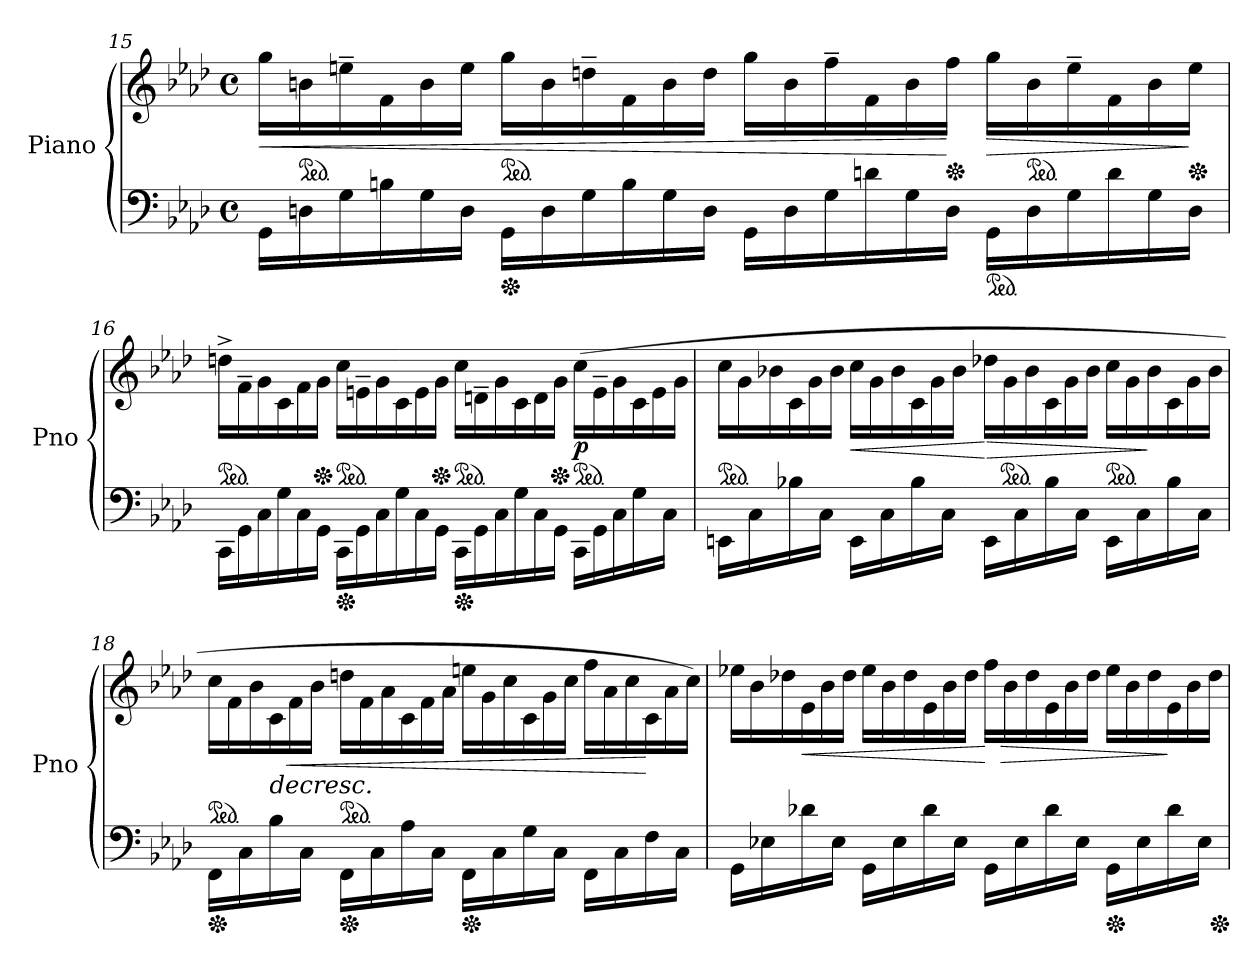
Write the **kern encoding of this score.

**kern	**kern	**dynam
*part1	*part1	*part1
*staff2	*staff1	*staff1/2
*I"Piano	*	*
*I'Pno	*	*
!!LO:LB:g=z
*clefF4	*clefG2	*
*k[b-e-a-d-]	*k[b-e-a-d-]	*
*A-:	*A-:	*
*M4/4	*M4/4	*
*met(c)	*met(c)	*
*Xtuplet	*Xtuplet	*
=15	=15	=15
!	!	!LO:HP:b
24GG\LL	24gg\LL	<
*	*ped	*
24Dn\	24bn\	.
24G\	24een~\	.
24Bn\	24f\	.
24G\	24b\	.
24D\JJ	24ee\JJ	.
*Xped	*	*
*	*ped	*
24GG\LL	24gg\LL	.
24D\	24b\	.
24G\	24ddn~\	.
24B\	24f\	.
24G\	24b\	.
24D\JJ	24dd\JJ	.
24GG\LL	24gg\LL	.
24D\	24b\	.
24G\	24ff~\	.
24dn\	24f\	.
24G\	24b\	.
*	*Xped	*
24D\JJ	24ff\JJ	[
*ped	*	*
!	!	!LO:HP:b
24GG\LL	24gg\LL	>
*	*ped	*
24D\	24b\	.
24G\	24ee~\	.
24d\	24f\	.
24G\	24b\	.
*	*Xped	*
24D\JJ	24ee\JJ	]
=16	=16	=16
*	*ped	*
24CC\LL	24ddn^\LL	.
24GG\	24f~\	.
24C\	24g\	.
24G\	24c\	.
24C\	24f\	.
*	*Xped	*
24GG\JJ	24g\JJ	.
*Xped	*	*
*	*ped	*
24CC\LL	24cc\LL	.
24GG\	24en~\	.
24C\	24g\	.
24G\	24c\	.
24C\	24e\	.
*	*Xped	*
24GG\JJ	24g\JJ	.
*Xped	*	*
*	*ped	*
24CC\LL	24cc\LL	.
24GG\	24dn~\	.
24C\	24g\	.
24G\	24c\	.
24C\	24d\	.
*	*Xped	*
24GG\JJ	24g\JJ	.
*	*ped	*
!	!	!LO:DY:b
24CC\LL	(24cc\LL	p
24GG\	24e~\	.
24C\	24g\	.
16G\	24c\	.
.	24e\	.
16C\JJ	.	.
.	24g\JJ	.
!!LO:LB:g=z
=17	=17	=17
*	*ped	*
16EEn\LL	24cc\LL	.
.	24g\	.
16C\	.	.
.	24b-X\	.
16B-X\	24c\	.
.	24g\	.
16C\JJ	.	.
.	24b-\JJ	.
!	!	!LO:HP:b
16EE\LL	24cc\LL	<
.	24g\	.
16C\	.	.
.	24b-\	.
16B-\	24c\	.
.	24g\	.
16C\JJ	.	.
.	24b-\JJ	.
!	!	!LO:HP:n=1:b
16EE\LL	24dd-X\LL	[ >
*	*ped	*
.	24g\	.
16C\	.	.
.	24b-\	.
16B-\	24c\	.
.	24g\	.
16C\JJ	.	.
.	24b-\JJ	.
*	*ped	*
16EE\LL	24cc\LL	.
.	24g\	.
16C\	.	.
.	24b-\	]
16B-\	24c\	.
.	24g\	.
16C\JJ	.	.
.	24b-\JJ	.
=18	=18	=18
*Xped	*	*
*	*ped	*
16FF\LL	24cc\LL	.
.	24f\	.
16C\	.	.
.	24b-\	.
!	!	!LO:HP:b
16B-\	24c\	>
!	!	!LO:HP:b
.	24f\	<
16C\JJ	.	.
.	24b-\JJ	.
*Xped	*	*
*	*ped	*
16FF\LL	24ddn\LL	.
.	24f\	.
16C\	.	.
.	24a-\	.
16A-\	24c\	.
.	24f\	.
16C\JJ	.	.
.	24a-\JJ	.
*Xped	*	*
16FF\LL	24een\LL	.
.	24g\	.
16C\	.	.
.	24cc\	.
16G\	24c\	.
.	24g\	.
16C\JJ	.	.
.	24cc\JJ	.
16FF\LL	24ff\LL	]
.	24a-\	.
16C\	.	.
.	24cc\	.
16F\	24c\	[
.	24a-\	.
16C\JJ	.	.
.	24cc\JJ)	.
!!LO:LB:g=z
=19	=19	=19
16GG\LL	24ee-X\LL	.
.	24b-\	.
16E-X\	.	.
.	24dd-X\	.
!	!	!LO:HP:b
16d-X\	24e-\	<
.	24b-\	.
16E-\JJ	.	.
.	24dd-\JJ	.
16GG\LL	24ee-\LL	.
.	24b-\	.
16E-\	.	.
.	24dd-\	.
16d-\	24e-\	.
.	24b-\	.
16E-\JJ	.	.
.	24dd-\JJ	.
16GG\LL	24ff\LL	[
!	!	!LO:HP:b
.	24b-\	>
16E-\	.	.
.	24dd-\	.
16d-\	24e-\	.
.	24b-\	.
16E-\JJ	.	.
.	24dd-\JJ	.
*Xped	*	*
16GG\LL	24ee-\LL	.
.	24b-\	.
16E-\	.	.
.	24dd-\	.
16d-\	24e-\	]
.	24b-\	.
16E-\JJ	.	.
.	24dd-\JJ	.
*Xped	*	*
=	=	=
*-	*-	*-
